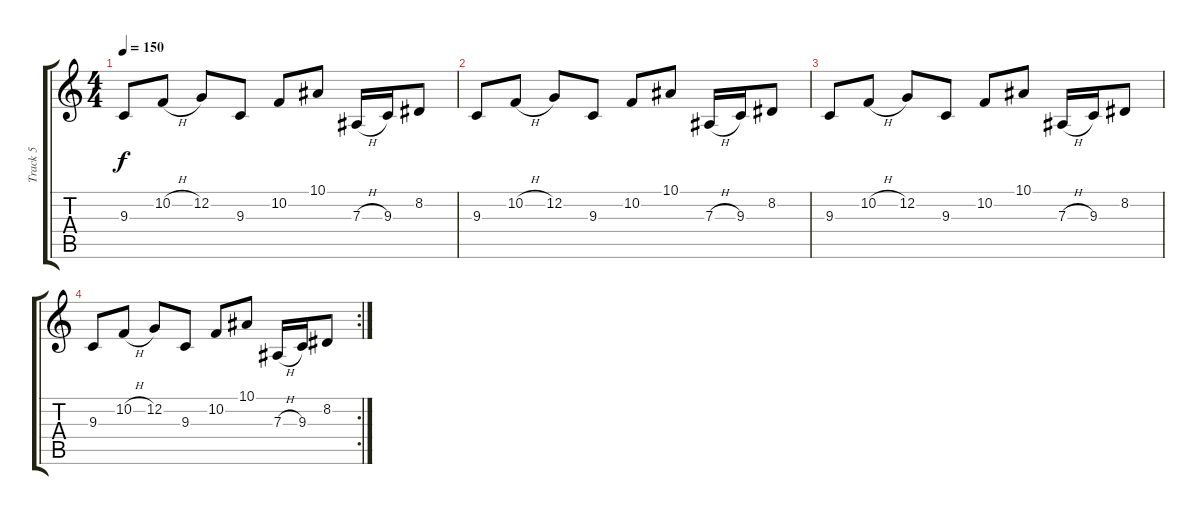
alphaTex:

\track ("Track 5" "Track 5") {instrument stringensemble1}
\staff {score tabs}
\tuning (C4 G3 Eb3 Bb2 F2 C2) {hide}
\ts (4 4)
\tempo 150
\clef g2
\ks c
9.3.8{dy f} 10.2{h}.8 12.2.8 9.3.8 10.2.8 10.1.8 7.3{h}.16 9.3.16 8.2.8 |
9.3.8 10.2{h}.8 12.2.8 9.3.8 10.2.8 10.1.8 7.3{h}.16 9.3.16 8.2.8 |
9.3.8 10.2{h}.8 12.2.8 9.3.8 10.2.8 10.1.8 7.3{h}.16 9.3.16 8.2.8 |
\rc 2
9.3.8 10.2{h}.8 12.2.8 9.3.8 10.2.8 10.1.8 7.3{h}.16 9.3.16 8.2.8
